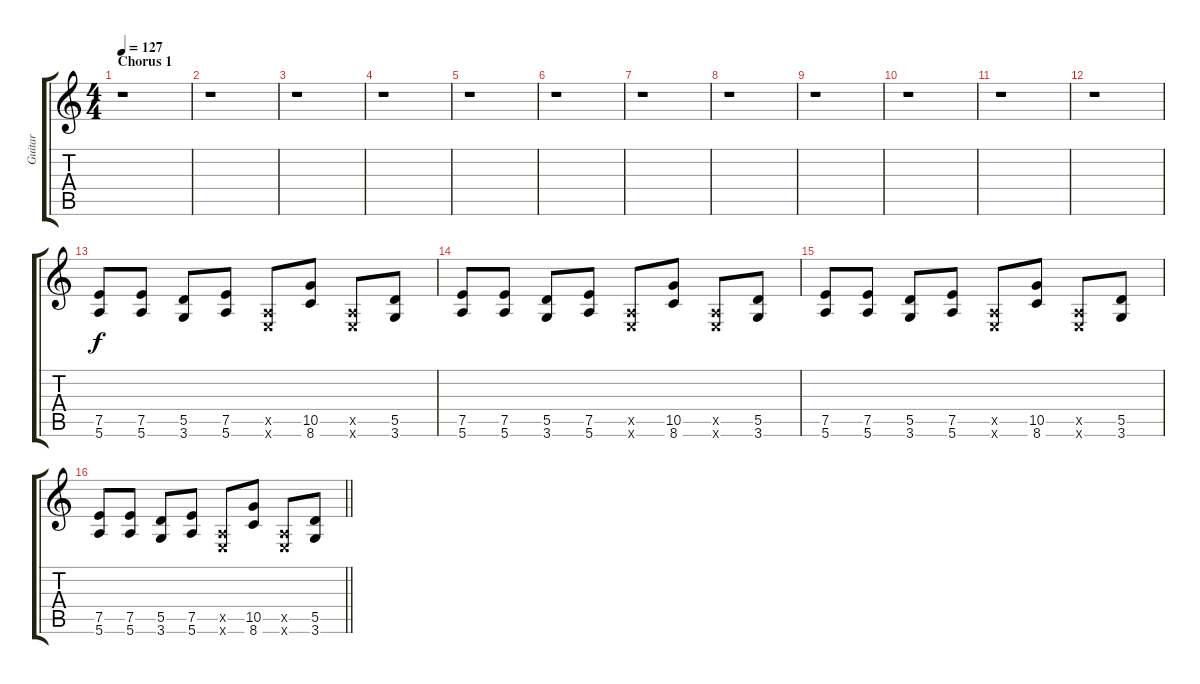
\track ("Guitar" "Guitar") {instrument distortionguitar}
\staff {score tabs}
\tuning (E4 B3 G3 D3 A2 E2) {hide}
\ts (4 4)
\section ("" "Chorus 1")
\tempo 127
\clef g2
\ks c
r.1{dy f} |
r.1 |
r.1 |
r.1 |
r.1 |
r.1 |
r.1 |
r.1 |
r.1 |
r.1 |
r.1 |
r.1 |
(7.5 5.6).8 (7.5 5.6).8 (5.5 3.6).8 (7.5 5.6).8 (0.5{x} 0.6{x}).8 (10.5 8.6).8 (0.5{x} 0.6{x}).8 (5.5 3.6).8 |
(7.5 5.6).8 (7.5 5.6).8 (5.5 3.6).8 (7.5 5.6).8 (0.5{x} 0.6{x}).8 (10.5 8.6).8 (0.5{x} 0.6{x}).8 (5.5 3.6).8 |
(7.5 5.6).8 (7.5 5.6).8 (5.5 3.6).8 (7.5 5.6).8 (0.5{x} 0.6{x}).8 (10.5 8.6).8 (0.5{x} 0.6{x}).8 (5.5 3.6).8 |
\barLineRight lightlight
(7.5 5.6).8 (7.5 5.6).8 (5.5 3.6).8 (7.5 5.6).8 (0.5{x} 0.6{x}).8 (10.5 8.6).8 (0.5{x} 0.6{x}).8 (5.5 3.6).8
